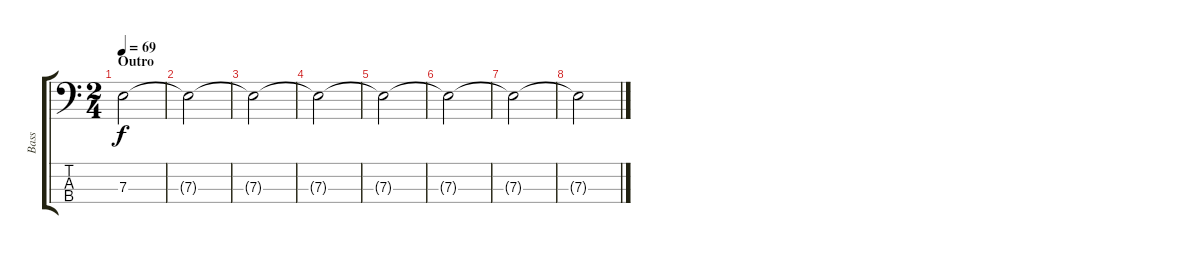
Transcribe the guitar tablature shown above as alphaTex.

\track ("Bass" "Bass") {instrument electricbasspick}
\staff {score tabs}
\tuning (G2 D2 A1 E1) {hide}
\ts (2 4)
\section ("" "Outro")
\tempo 69
\clef f4
\ks c
7.3.2{dy f} |
7.3{t}.2 |
7.3{t}.2{volume 8} |
7.3{t}.2 |
7.3{t}.2 |
7.3{t}.2 |
7.3{t}.2 |
7.3{t}.2
